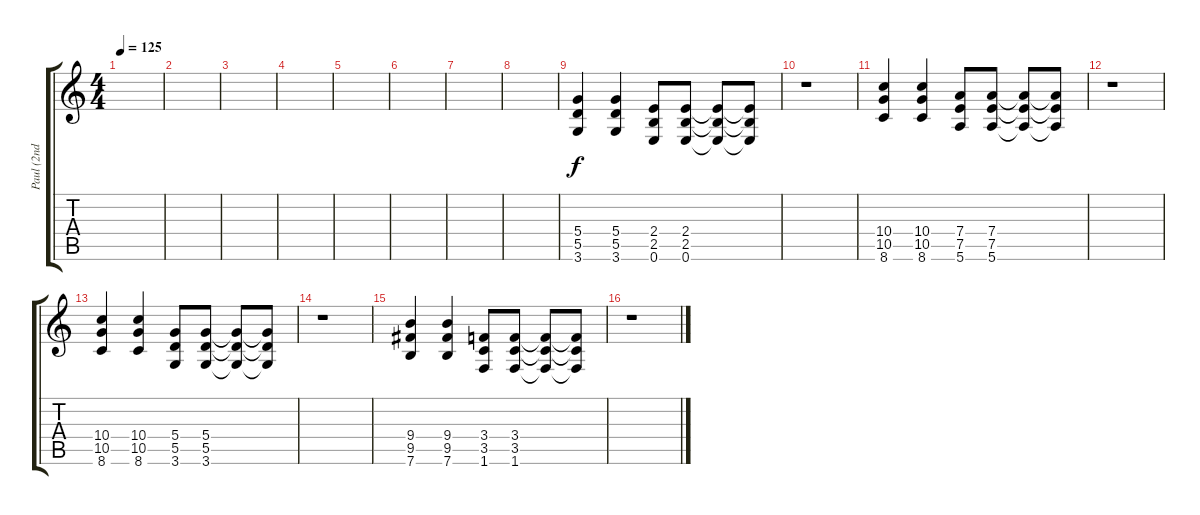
\track ("Paul (2nd Guitar)" "Paul (2nd ") {instrument distortionguitar}
\staff {score tabs}
\tuning (E4 B3 G3 D3 A2 E2) {hide}
\ts (4 4)
\tempo 125
\clef g2
\ks c
|
|
|
|
|
|
|
|
(5.4 5.5 3.6).4 (5.4 5.5 3.6).4 (2.4 2.5 0.6).8 (2.4 2.5 0.6).8 (2.4{t} 2.5{t} 0.6{t}).8 (2.4{t} 2.5{t} 0.6{t}).8 |
r.1 |
(10.4 10.5 8.6).4 (10.4 10.5 8.6).4 (7.4 7.5 5.6).8 (7.4 7.5 5.6).8 (7.4{t} 7.5{t} 5.6{t}).8 (7.4{t} 7.5{t} 5.6{t}).8 |
r.1 |
(10.4 10.5 8.6).4 (10.4 10.5 8.6).4 (5.4 5.5 3.6).8 (5.4 5.5 3.6).8 (5.4{t} 5.5{t} 3.6{t}).8 (5.4{t} 5.5{t} 3.6{t}).8 |
r.1 |
(9.4 9.5 7.6).4 (9.4 9.5 7.6).4 (3.4 3.5 1.6).8 (3.4 3.5 1.6).8 (3.4{t} 3.5{t} 1.6{t}).8 (3.4{t} 3.5{t} 1.6{t}).8 |
r.1
